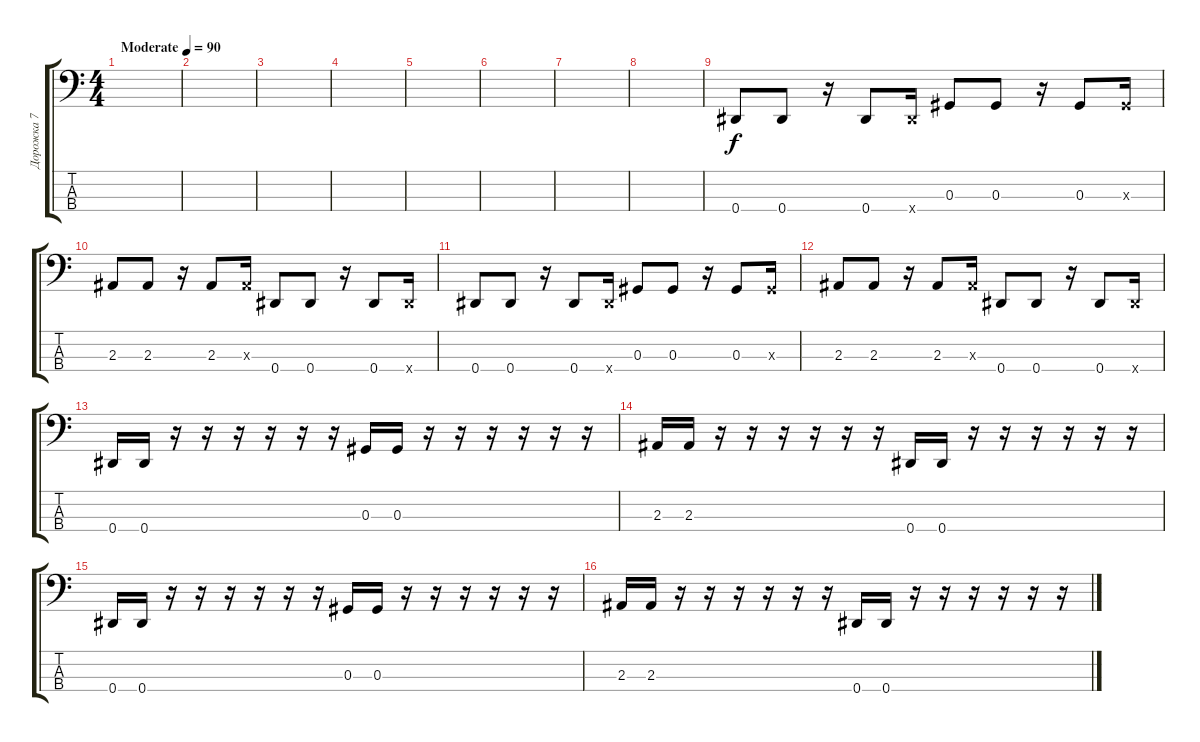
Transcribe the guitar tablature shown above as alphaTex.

\track ("Дорожка 7" "Дорожка 7") {instrument electricbassfinger}
\staff {score tabs}
\tuning (Gb2 Db2 Ab1 Eb1) {hide}
\ts (4 4)
\tempo (90 "Moderate")
\clef f4
\ks c
|
|
|
|
|
|
|
|
0.4.8 0.4.8 r.16 0.4.8 0.4{x}.16 0.3.8 0.3.8 r.16 0.3.8 0.3{x}.16 |
2.3.8 2.3.8 r.16 2.3.8 2.3{x}.16 0.4.8 0.4.8 r.16 0.4.8 0.4{x}.16 |
0.4.8 0.4.8 r.16 0.4.8 0.4{x}.16 0.3.8 0.3.8 r.16 0.3.8 0.3{x}.16 |
2.3.8 2.3.8 r.16 2.3.8 2.3{x}.16 0.4.8 0.4.8 r.16 0.4.8 0.4{x}.16 |
0.4.16 0.4.16 r.16 r.16 r.16 r.16 r.16 r.16 0.3.16 0.3.16 r.16 r.16 r.16 r.16 r.16 r.16 |
2.3.16 2.3.16 r.16 r.16 r.16 r.16 r.16 r.16 0.4.16 0.4.16 r.16 r.16 r.16 r.16 r.16 r.16 |
0.4.16 0.4.16 r.16 r.16 r.16 r.16 r.16 r.16 0.3.16 0.3.16 r.16 r.16 r.16 r.16 r.16 r.16 |
2.3.16 2.3.16 r.16 r.16 r.16 r.16 r.16 r.16 0.4.16 0.4.16 r.16 r.16 r.16 r.16 r.16 r.16
